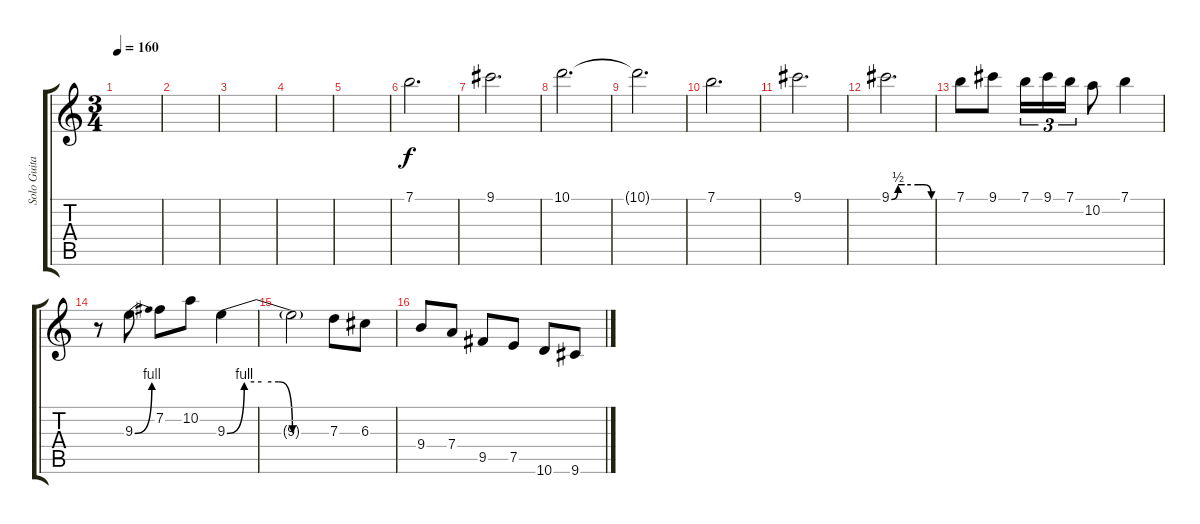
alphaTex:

\track ("Solo Guitar" "Solo Guita") {instrument distortionguitar}
\staff {score tabs}
\tuning (E4 B3 G3 D3 A2 E2) {hide}
\ts (3 4)
\tempo 160
\clef g2
\ks c
|
|
|
|
|
7.1.2{d} |
9.1.2{d} |
10.1.2{d} |
10.1{t}.2{d} |
7.1.2{d} |
9.1.2{d} |
9.1{be (custom 0 0 10 2 20 2 40 2 49 2 60 0)}.2{d} |
7.1.8 9.1.8 7.1.16{tu (3 2)} 9.1.16{tu (3 2)} 7.1.16{tu (3 2)} 10.2.8 7.1.4 |
r.8 9.3{be (bend 0 0 60 4)}.8 7.2.8 10.2.8 9.3{be (custom 0 0 10 4 20 4 30 4 38 0 60 0)}.4 |
9.3{t}.2 7.3.8 6.3.8 |
9.4.8 7.4.8 9.5.8 7.5.8 10.6.8 9.6.8
